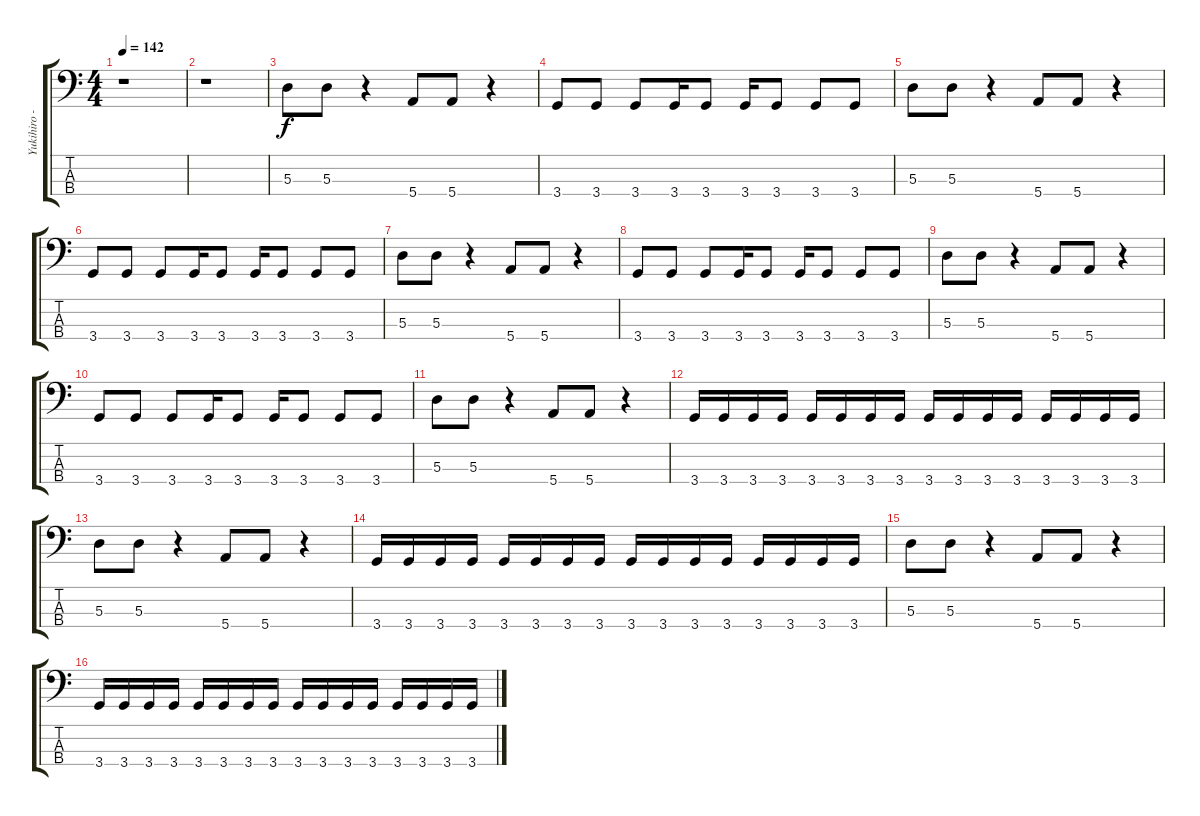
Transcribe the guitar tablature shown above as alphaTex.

\track ("Yukihiro - Bass" "Yukihiro -") {instrument electricbasspick}
\staff {score tabs}
\tuning (G2 D2 A1 E1) {hide}
\ts (4 4)
\tempo 142
\clef f4
\ks c
r.1{dy f instrument electricbasspick} |
r.1 |
5.3.8 5.3.8 r.4 5.4.8 5.4.8 r.4 |
3.4.8 3.4.8 3.4.8 3.4.16 3.4.8 3.4.16 3.4.8 3.4.8 3.4.8 |
5.3.8 5.3.8 r.4 5.4.8 5.4.8 r.4 |
3.4.8 3.4.8 3.4.8 3.4.16 3.4.8 3.4.16 3.4.8 3.4.8 3.4.8 |
5.3.8 5.3.8 r.4 5.4.8 5.4.8 r.4 |
3.4.8 3.4.8 3.4.8 3.4.16 3.4.8 3.4.16 3.4.8 3.4.8 3.4.8 |
5.3.8 5.3.8 r.4 5.4.8 5.4.8 r.4 |
3.4.8 3.4.8 3.4.8 3.4.16 3.4.8 3.4.16 3.4.8 3.4.8 3.4.8 |
5.3.8 5.3.8 r.4 5.4.8 5.4.8 r.4 |
3.4.16 3.4.16 3.4.16 3.4.16 3.4.16 3.4.16 3.4.16 3.4.16 3.4.16 3.4.16 3.4.16 3.4.16 3.4.16 3.4.16 3.4.16 3.4.16 |
5.3.8 5.3.8 r.4 5.4.8 5.4.8 r.4 |
3.4.16 3.4.16 3.4.16 3.4.16 3.4.16 3.4.16 3.4.16 3.4.16 3.4.16 3.4.16 3.4.16 3.4.16 3.4.16 3.4.16 3.4.16 3.4.16 |
5.3.8 5.3.8 r.4 5.4.8 5.4.8 r.4 |
3.4.16 3.4.16 3.4.16 3.4.16 3.4.16 3.4.16 3.4.16 3.4.16 3.4.16 3.4.16 3.4.16 3.4.16 3.4.16 3.4.16 3.4.16 3.4.16
